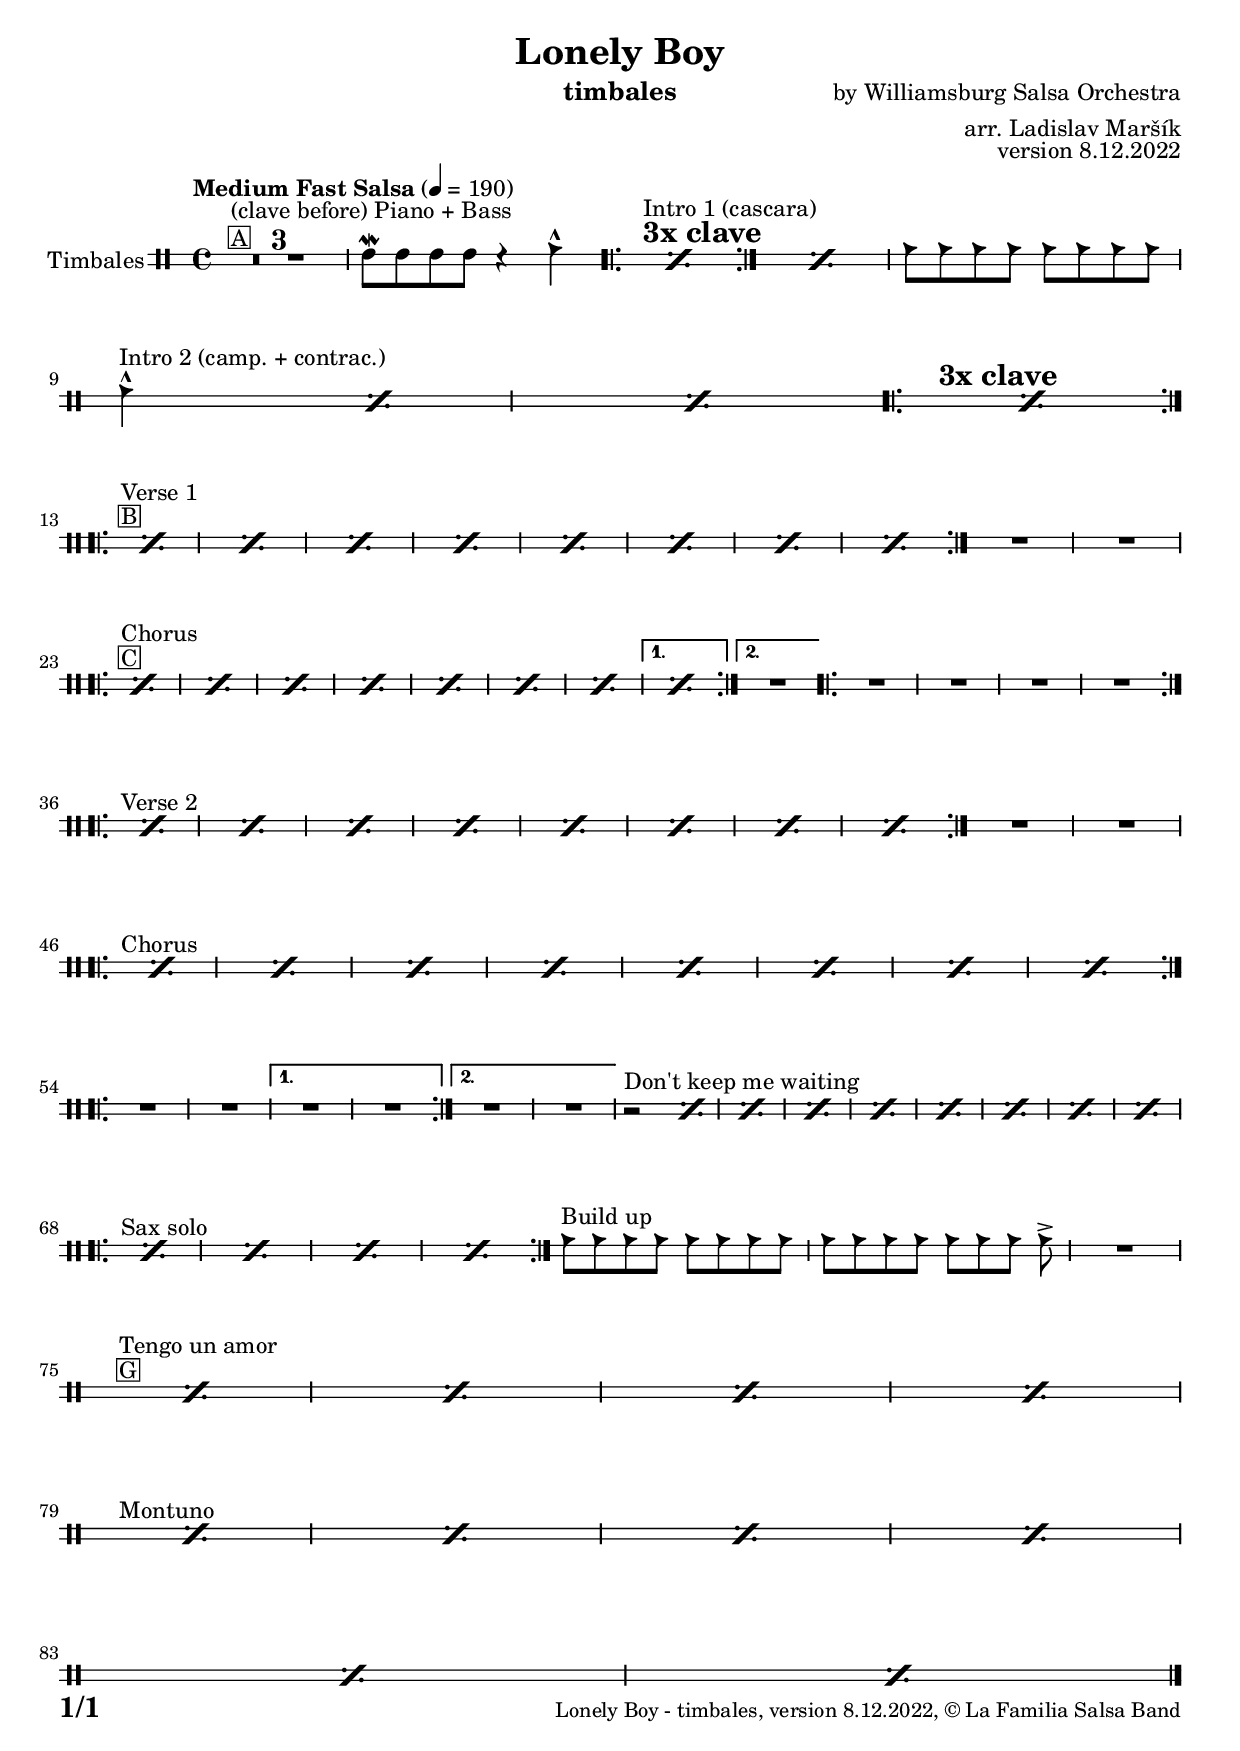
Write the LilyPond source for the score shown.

\version "2.22.2"

% Sheet revision 2022_09

\header {
  title = "Lonely Boy"
  instrument = "timbales"
  composer = "by Williamsburg Salsa Orchestra"
  arranger = "arr. Ladislav Maršík"
  opus = "version 8.12.2022"
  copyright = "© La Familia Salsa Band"
}

inst =
#(define-music-function
  (string)
  (string?)
  #{ <>^\markup \abs-fontsize #16 \bold \box #string #})

makePercent = #(define-music-function (note) (ly:music?)
                 (make-music 'PercentEvent 'length (ly:music-length note)))

#(define (test-stencil grob text)
   (let* ((orig (ly:grob-original grob))
          (siblings (ly:spanner-broken-into orig)) ; have we been split?
          (refp (ly:grob-system grob))
          (left-bound (ly:spanner-bound grob LEFT))
          (right-bound (ly:spanner-bound grob RIGHT))
          (elts-L (ly:grob-array->list (ly:grob-object left-bound 'elements)))
          (elts-R (ly:grob-array->list (ly:grob-object right-bound 'elements)))
          (break-alignment-L
           (filter
            (lambda (elt) (grob::has-interface elt 'break-alignment-interface))
            elts-L))
          (break-alignment-R
           (filter
            (lambda (elt) (grob::has-interface elt 'break-alignment-interface))
            elts-R))
          (break-alignment-L-ext (ly:grob-extent (car break-alignment-L) refp X))
          (break-alignment-R-ext (ly:grob-extent (car break-alignment-R) refp X))
          (num
           (markup text))
          (num
           (if (or (null? siblings)
                   (eq? grob (car siblings)))
               num
               (make-parenthesize-markup num)))
          (num (grob-interpret-markup grob num))
          (num-stil-ext-X (ly:stencil-extent num X))
          (num-stil-ext-Y (ly:stencil-extent num Y))
          (num (ly:stencil-aligned-to num X CENTER))
          (num
           (ly:stencil-translate-axis
            num
            (+ (interval-length break-alignment-L-ext)
               (* 0.5
                  (- (car break-alignment-R-ext)
                     (cdr break-alignment-L-ext))))
            X))
          (bracket-L
           (markup
            #:path
            0.1 ; line-thickness
            `((moveto 0.5 ,(* 0.5 (interval-length num-stil-ext-Y)))
              (lineto ,(* 0.5
                          (- (car break-alignment-R-ext)
                             (cdr break-alignment-L-ext)
                             (interval-length num-stil-ext-X)))
                      ,(* 0.5 (interval-length num-stil-ext-Y)))
              (closepath)
              (rlineto 0.0
                       ,(if (or (null? siblings) (eq? grob (car siblings)))
                            -1.0 0.0)))))
          (bracket-R
           (markup
            #:path
            0.1
            `((moveto ,(* 0.5
                          (- (car break-alignment-R-ext)
                             (cdr break-alignment-L-ext)
                             (interval-length num-stil-ext-X)))
                      ,(* 0.5 (interval-length num-stil-ext-Y)))
              (lineto 0.5
                      ,(* 0.5 (interval-length num-stil-ext-Y)))
              (closepath)
              (rlineto 0.0
                       ,(if (or (null? siblings) (eq? grob (last siblings)))
                            -1.0 0.0)))))
          (bracket-L (grob-interpret-markup grob bracket-L))
          (bracket-R (grob-interpret-markup grob bracket-R))
          (num (ly:stencil-combine-at-edge num X LEFT bracket-L 0.4))
          (num (ly:stencil-combine-at-edge num X RIGHT bracket-R 0.4)))
     num))

#(define-public (Measure_attached_spanner_engraver context)
   (let ((span '())
         (finished '())
         (event-start '())
         (event-stop '()))
     (make-engraver
      (listeners ((measure-counter-event engraver event)
                  (if (= START (ly:event-property event 'span-direction))
                      (set! event-start event)
                      (set! event-stop event))))
      ((process-music trans)
       (if (ly:stream-event? event-stop)
           (if (null? span)
               (ly:warning "You're trying to end a measure-attached spanner but you haven't started one.")
               (begin (set! finished span)
                 (ly:engraver-announce-end-grob trans finished event-start)
                 (set! span '())
                 (set! event-stop '()))))
       (if (ly:stream-event? event-start)
           (begin (set! span (ly:engraver-make-grob trans 'MeasureCounter event-start))
             (set! event-start '()))))
      ((stop-translation-timestep trans)
       (if (and (ly:spanner? span)
                (null? (ly:spanner-bound span LEFT))
                (moment<=? (ly:context-property context 'measurePosition) ZERO-MOMENT))
           (ly:spanner-set-bound! span LEFT
                                  (ly:context-property context 'currentCommandColumn)))
       (if (and (ly:spanner? finished)
                (moment<=? (ly:context-property context 'measurePosition) ZERO-MOMENT))
           (begin
            (if (null? (ly:spanner-bound finished RIGHT))
                (ly:spanner-set-bound! finished RIGHT
                                       (ly:context-property context 'currentCommandColumn)))
            (set! finished '())
            (set! event-start '())
            (set! event-stop '()))))
      ((finalize trans)
       (if (ly:spanner? finished)
           (begin
            (if (null? (ly:spanner-bound finished RIGHT))
                (set! (ly:spanner-bound finished RIGHT)
                      (ly:context-property context 'currentCommandColumn)))
            (set! finished '())))
       (if (ly:spanner? span)
           (begin
            (ly:warning "I think there's a dangling measure-attached spanner :-(")
            (ly:grob-suicide! span)
            (set! span '())))))))

\layout {
  \context {
    \Staff
    \consists #Measure_attached_spanner_engraver
    \override MeasureCounter.font-encoding = #'latin1
    \override MeasureCounter.font-size = 0
    \override MeasureCounter.outside-staff-padding = 2
    \override MeasureCounter.outside-staff-horizontal-padding = #0
  }
}

repeatBracket = #(define-music-function
                  (parser location N note)
                  (number? ly:music?)
                  #{
                    \override Staff.MeasureCounter.stencil =
                    #(lambda (grob) (test-stencil grob #{ #(string-append(number->string N) "x") #} ))
                    \startMeasureCount
                    \repeat volta #N { $note }
                    \stopMeasureCount
                  #}
                  )

Timbales = \new DrumVoice \drummode {
  \set Staff.instrumentName = \markup {
    \center-align { "Timbales" }
  }

  \time 4/4
  \tempo "Medium Fast Salsa" 4 = 190

  s1*0 ^\markup { \box { A } } ^\markup { "(clave before) Piano + Bass" }
  
  \set Score.skipBars = ##t R1*3
  timh8 \mordent timh timh timh r4 cb4 -^  |
  
  s1 *0 
  ^\markup { \bold { \fontsize #2 "3x clave" } }
  ^\markup { "Intro 1 (cascara)" }
  \repeat volta 3 {
    \makePercent s1*2
  }
  \makePercent s1 |
  cb8 cb cb cb cb cb cb cb |
  \break

  s1* 0
  ^\markup { "Intro 2 (camp. + contrac.)" }
  cb4 -^ \makePercent s2. |
  \makePercent s1 |
  
  s1 *0 
  ^\markup { \bold { \fontsize #2 "3x clave" } }
  \repeat volta 3 {
    \makePercent s1*2
  }
  \break
  
  s1*0 ^\markup { \box { B } } ^\markup { "Verse 1" } 
  \repeat volta 2 {
    \repeat percent 8 { \makePercent s1 } 
  }
  
  R1 |
  R1 | \break
  
  s1*0 ^\markup { \box { C } } ^\markup { "Chorus" } 
  \repeat volta 2 {
    \repeat percent 7 { \makePercent s1 } 
  }
  \alternative {
    {
      \makePercent s1
    }
    {   
      R1 |
    }
  }
  \repeat volta 2 {
    R1|
    R1|
    R1| 
    R1| \break
  }
  
  s1*0 ^\markup { "Verse 2" } 
  \repeat volta 2 {
    \repeat percent 8 { \makePercent s1 } 
  }
  
  R1 |
  R1 | \break

  s1*0 ^\markup { "Chorus" } 
  \repeat volta 2 {
    \repeat percent 8 { \makePercent s1 } \break
  }
  
  \repeat volta 2 {
    R1 |
    R1 | 
  }
  \alternative {
    {
      R1 |
      R1 | 
    }
    {
      R1 |
      R1 |
    }
  }
  
  r2 ^\markup { "Don't keep me waiting" } \makePercent s2 |
  \makePercent s1
  \makePercent s1
  \makePercent s1
  
  %\set Score.repeatCommands = #(list(list 'volta "1.-3.") 'start-repeat)
  \repeat percent 4 { \makePercent s1 } | \break
  %\set Score.repeatCommands = #'((volta #f) end-repeat)
  
  s1*0 ^\markup { "Sax solo" } 
  \repeat volta 2 {
    \repeat percent 4 { \makePercent s1 }
  }
  
  cb8 ^\markup { "Build up" }  [ cb cb cb ] cb [ cb cb cb ] |
  cb8 [ cb cb cb ] cb [ cb cb ] cb \accent |
  R1 | \break
  
  s1*0 ^\markup { \box { G } } ^\markup { "Tengo un amor" } 
  %\set Score.repeatCommands = #(list(list 'volta "1.-4.") 'start-repeat)
  \repeat percent 4 { \makePercent s1 } | \break
  %\set Score.repeatCommands = #'((volta #f) end-repeat)
  
  s1*0 ^\markup { "Montuno" } 
  %\set Score.repeatCommands = #(list(list 'volta "1.-4.") 'start-repeat)
  \repeat percent 4 { \makePercent s1 } | \break
  %\set Score.repeatCommands = #'((volta #f) end-repeat)
  
  \repeat percent 2 { \makePercent s1 }
  
  

  \label #'lastPage
  \bar "|."
}

\score {
  \compressMMRests \new StaffGroup <<
    \new DrumStaff \with {
      drumStyleTable = #timbales-style
      \override StaffSymbol.line-count = #2
      \override BarLine.bar-extent = #'(-1 . 1)
      \consists "Volta_engraver"
    }
    <<
      \Timbales
    >>
  >>
  \layout {
    \context {
      \Score
      \remove "Volta_engraver"
    }
  }
}

\paper {
  system-system-spacing =
  #'((basic-distance . 14)
     (minimum-distance . 10)
     (padding . 1)
     (stretchability . 60))
  between-system-padding = #2
  bottom-margin = 5\mm

  print-page-number = ##t
  print-first-page-number = ##t
  oddHeaderMarkup = \markup \fill-line { " " }
  evenHeaderMarkup = \markup \fill-line { " " }
  oddFooterMarkup = \markup {
    \fill-line {
      \bold \fontsize #2
      \on-the-fly #print-page-number-check-first
      \concat { \fromproperty #'page:page-number-string "/" \page-ref #'lastPage "0" "?" }

      \fontsize #-1
      \concat { \fromproperty #'header:title " - " \fromproperty #'header:instrument ", " \fromproperty #'header:opus ", " \fromproperty #'header:copyright }
    }
  }
  evenFooterMarkup = \markup {
    \fill-line {
      \fontsize #-1
      \concat { \fromproperty #'header:title " - " \fromproperty #'header:instrument ", " \fromproperty #'header:opus ", " \fromproperty #'header:copyright }

      \bold \fontsize #2
      \on-the-fly #print-page-number-check-first
      \concat { \fromproperty #'page:page-number-string "/" \page-ref #'lastPage "0" "?" }
    }
  }
}